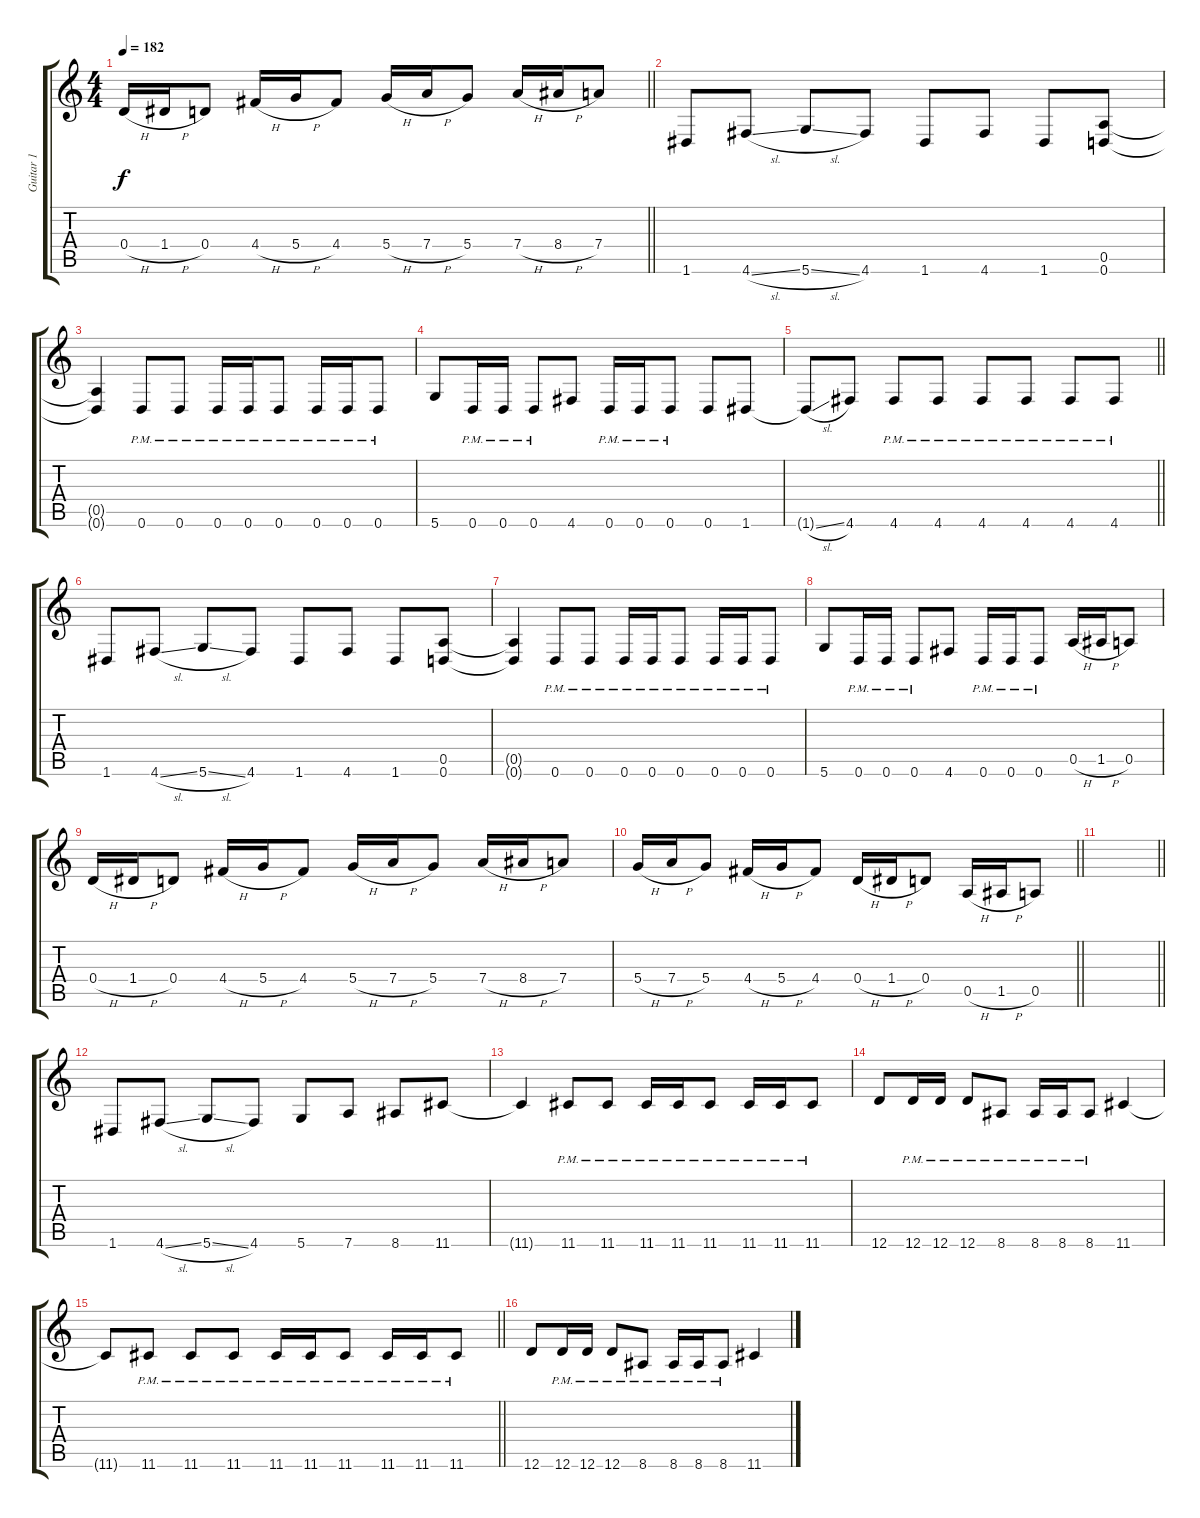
\track ("Guitar 1" "Guitar 1") {instrument distortionguitar}
\staff {score tabs}
\tuning (E4 B3 G3 D3 A2 D2) {hide}
\ts (4 4)
\tempo 182
\clef g2
\barLineRight lightlight
\ks c
0.4{h}.16{dy f} 1.4{h}.16 0.4.8 4.4{h}.16 5.4{h}.16 4.4.8 5.4{h}.16 7.4{h}.16 5.4.8 7.4{h}.16 8.4{h}.16 7.4.8 |
1.6.8 4.6{sl}.8 5.6{sl}.8 4.6.8 1.6.8 4.6.8 1.6.8 (0.5 0.6).8 |
(0.5{t} 0.6{t}).4 0.6{pm}.8 0.6{pm}.8 0.6{pm}.16 0.6{pm}.16 0.6{pm}.8 0.6{pm}.16 0.6{pm}.16 0.6{pm}.8 |
5.6.8 0.6{pm}.16 0.6{pm}.16 0.6{pm}.8 4.6.8 0.6{pm}.16 0.6{pm}.16 0.6{pm}.8 0.6.8 1.6.8 |
\barLineRight lightlight
1.6{sl t}.8 4.6.8 4.6{pm}.8 4.6{pm}.8 4.6{pm}.8 4.6{pm}.8 4.6{pm}.8 4.6{pm}.8 |
1.6.8 4.6{sl}.8 5.6{sl}.8 4.6.8 1.6.8 4.6.8 1.6.8 (0.5 0.6).8 |
(0.5{t} 0.6{t}).4 0.6{pm}.8 0.6{pm}.8 0.6{pm}.16 0.6{pm}.16 0.6{pm}.8 0.6{pm}.16 0.6{pm}.16 0.6{pm}.8 |
5.6.8 0.6{pm}.16 0.6{pm}.16 0.6{pm}.8 4.6.8 0.6{pm}.16 0.6{pm}.16 0.6{pm}.8 0.5{h}.16 1.5{h}.16 0.5.8 |
0.4{h}.16 1.4{h}.16 0.4.8 4.4{h}.16 5.4{h}.16 4.4.8 5.4{h}.16 7.4{h}.16 5.4.8 7.4{h}.16 8.4{h}.16 7.4.8 |
\barLineRight lightlight
5.4{h}.16 7.4{h}.16 5.4.8 4.4{h}.16 5.4{h}.16 4.4.8 0.4{h}.16 1.4{h}.16 0.4.8 0.5{h}.16 1.5{h}.16 0.5.8 |
\barLineRight lightlight
|
\section ("" "")
1.6.8 4.6{sl}.8 5.6{sl}.8 4.6.8 5.6.8 7.6.8 8.6.8 11.6.8 |
11.6{t}.4 11.6{pm}.8 11.6{pm}.8 11.6{pm}.16 11.6{pm}.16 11.6{pm}.8 11.6{pm}.16 11.6{pm}.16 11.6{pm}.8 |
12.6.8 12.6{pm}.16 12.6{pm}.16 12.6{pm}.8 8.6{pm}.8 8.6{pm}.16 8.6{pm}.16 8.6{pm}.8 11.6.4 |
\barLineRight lightlight
11.6{t}.8 11.6{pm}.8 11.6{pm}.8 11.6{pm}.8 11.6{pm}.16 11.6{pm}.16 11.6{pm}.8 11.6{pm}.16 11.6{pm}.16 11.6{pm}.8 |
12.6.8 12.6{pm}.16 12.6{pm}.16 12.6{pm}.8 8.6{pm}.8 8.6{pm}.16 8.6{pm}.16 8.6{pm}.8 11.6.4
